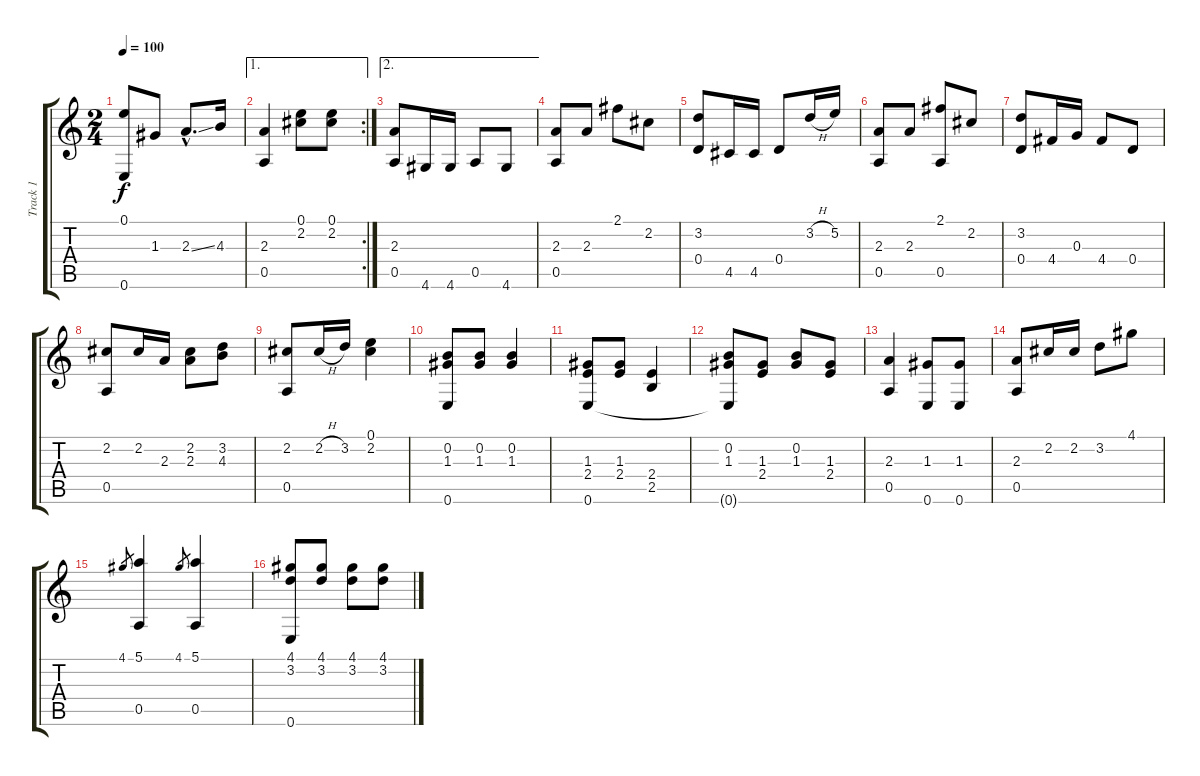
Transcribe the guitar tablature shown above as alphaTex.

\track ("Track 1" "Track 1") {instrument acousticguitarnylon}
\staff {score tabs}
\tuning (E4 B3 G3 D3 A2 E2) {hide}
\ts (2 4)
\tempo 100
\clef g2
\ks c
(0.1 0.6).8{dy f} 1.3.8 2.3{ss hac}.8{d} 4.3.16 |
\ae 1
\rc 2
(2.3 0.5).4 (0.1 2.2).8 (0.1 2.2).8 |
\ae 2
(2.3 0.5).8 4.6.16 4.6.16 0.5.8 4.6.8 |
(2.3 0.5).8 2.3.8 2.1.8 2.2.8 |
(3.2 0.4).8 4.5.16 4.5.16 0.4.8 3.2{h}.16 5.2.16 |
(2.3 0.5).8 2.3.8 (2.1 0.5).8 2.2.8 |
(3.2 0.4).8 4.4.16 0.3.16 4.4.8 0.4.8 |
(2.2 0.5).8 2.2.16 2.3.16 (2.2 2.3).8 (3.2 4.3).8 |
(2.2 0.5).8 2.2{h}.16 3.2.16 (0.1 2.2).4 |
(0.2 1.3 0.6).8 (0.2 1.3).8 (0.2 1.3).4 |
(1.3 2.4 0.6).8 (1.3 2.4).8 (2.4 2.5).4 |
(0.2 1.3 0.6{t}).8 (1.3 2.4).8 (0.2 1.3).8 (1.3 2.4).8 |
(2.3 0.5).4 (1.3 0.6).8 (1.3 0.6).8 |
(2.3 0.5).8 2.2.16 2.2.16 3.2.8 4.1.8 |
4.1.8{gr} (5.1 0.5).4 4.1.8{gr} (5.1 0.5).4 |
(4.1 3.2 0.6).8 (4.1 3.2).8 (4.1 3.2).8 (4.1 3.2).8
